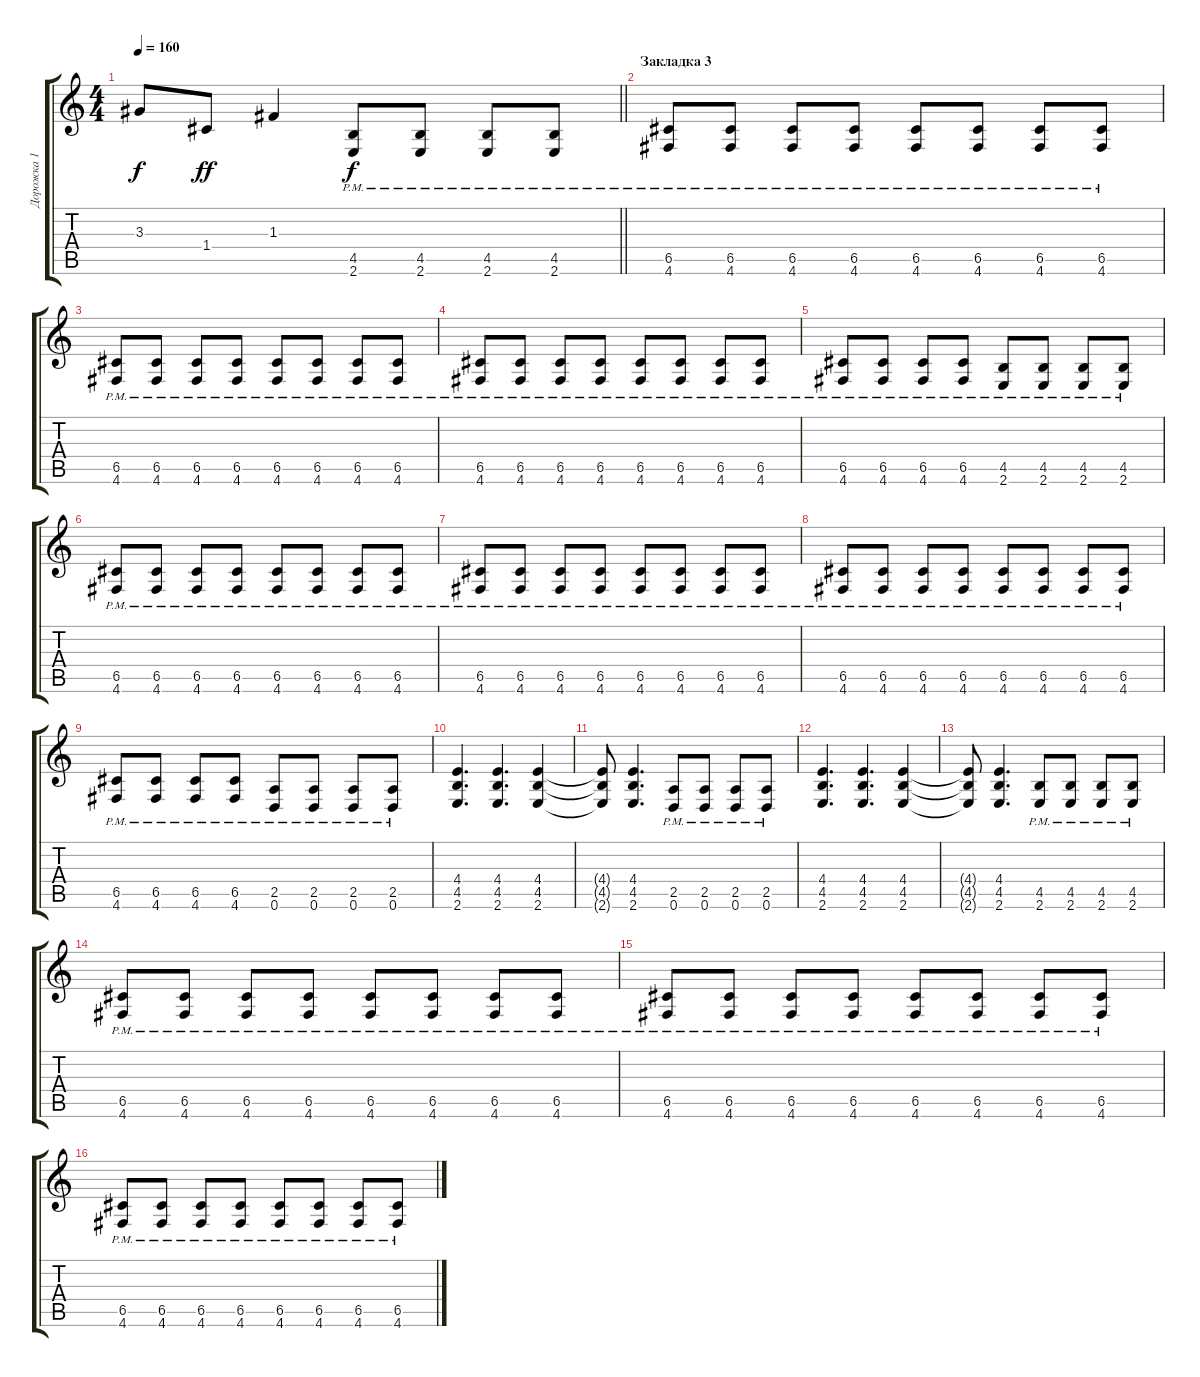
\track ("Дорожка 1" "Дорожка 1") {instrument distortionguitar}
\staff {score tabs}
\tuning (D4 A3 F3 C3 G2 D2) {hide}
\ts (4 4)
\tempo 160
\clef g2
\barLineRight lightlight
\ks c
3.3{t}.8{dy f} 1.4.8{dy ff} 1.3.4 (4.5{pm} 2.6{pm}).8{dy f} (4.5{pm} 2.6{pm}).8 (4.5{pm} 2.6{pm}).8 (4.5{pm} 2.6{pm}).8 |
\section ("" "Закладка 3")
(6.5{pm} 4.6{pm}).8 (6.5{pm} 4.6{pm}).8 (6.5{pm} 4.6{pm}).8 (6.5{pm} 4.6{pm}).8 (6.5{pm} 4.6{pm}).8 (6.5{pm} 4.6{pm}).8 (6.5{pm} 4.6{pm}).8 (6.5{pm} 4.6{pm}).8 |
(6.5{pm} 4.6{pm}).8 (6.5{pm} 4.6{pm}).8 (6.5{pm} 4.6{pm}).8 (6.5{pm} 4.6{pm}).8 (6.5{pm} 4.6{pm}).8 (6.5{pm} 4.6{pm}).8 (6.5{pm} 4.6{pm}).8 (6.5{pm} 4.6{pm}).8 |
(6.5{pm} 4.6{pm}).8 (6.5{pm} 4.6{pm}).8 (6.5{pm} 4.6{pm}).8 (6.5{pm} 4.6{pm}).8 (6.5{pm} 4.6{pm}).8 (6.5{pm} 4.6{pm}).8 (6.5{pm} 4.6{pm}).8 (6.5{pm} 4.6{pm}).8 |
(6.5{pm} 4.6{pm}).8 (6.5{pm} 4.6{pm}).8 (6.5{pm} 4.6{pm}).8 (6.5{pm} 4.6{pm}).8 (4.5{pm} 2.6{pm}).8 (4.5{pm} 2.6{pm}).8 (4.5{pm} 2.6{pm}).8 (4.5{pm} 2.6{pm}).8 |
(6.5{pm} 4.6{pm}).8 (6.5{pm} 4.6{pm}).8 (6.5{pm} 4.6{pm}).8 (6.5{pm} 4.6{pm}).8 (6.5{pm} 4.6{pm}).8 (6.5{pm} 4.6{pm}).8 (6.5{pm} 4.6{pm}).8 (6.5{pm} 4.6{pm}).8 |
(6.5{pm} 4.6{pm}).8 (6.5{pm} 4.6{pm}).8 (6.5{pm} 4.6{pm}).8 (6.5{pm} 4.6{pm}).8 (6.5{pm} 4.6{pm}).8 (6.5{pm} 4.6{pm}).8 (6.5{pm} 4.6{pm}).8 (6.5{pm} 4.6{pm}).8 |
(6.5{pm} 4.6{pm}).8 (6.5{pm} 4.6{pm}).8 (6.5{pm} 4.6{pm}).8 (6.5{pm} 4.6{pm}).8 (6.5{pm} 4.6{pm}).8 (6.5{pm} 4.6{pm}).8 (6.5{pm} 4.6{pm}).8 (6.5{pm} 4.6{pm}).8 |
(6.5{pm} 4.6{pm}).8 (6.5{pm} 4.6{pm}).8 (6.5{pm} 4.6{pm}).8 (6.5{pm} 4.6{pm}).8 (2.5{pm} 0.6{pm}).8 (2.5{pm} 0.6{pm}).8 (2.5{pm} 0.6{pm}).8 (2.5{pm} 0.6{pm}).8 |
(4.4 4.5 2.6).4{d} (4.4 4.5 2.6).4{d} (4.4 4.5 2.6).4 |
(4.4{t} 4.5{t} 2.6{t}).8 (4.4 4.5 2.6).4{d} (2.5{pm} 0.6{pm}).8 (2.5{pm} 0.6{pm}).8 (2.5{pm} 0.6{pm}).8 (2.5{pm} 0.6{pm}).8 |
(4.4 4.5 2.6).4{d} (4.4 4.5 2.6).4{d} (4.4 4.5 2.6).4 |
(4.4{t} 4.5{t} 2.6{t}).8 (4.4 4.5 2.6).4{d} (4.5{pm} 2.6{pm}).8 (4.5{pm} 2.6{pm}).8 (4.5{pm} 2.6{pm}).8 (4.5{pm} 2.6{pm}).8 |
(6.5{pm} 4.6{pm}).8 (6.5{pm} 4.6{pm}).8 (6.5{pm} 4.6{pm}).8 (6.5{pm} 4.6{pm}).8 (6.5{pm} 4.6{pm}).8 (6.5{pm} 4.6{pm}).8 (6.5{pm} 4.6{pm}).8 (6.5{pm} 4.6{pm}).8 |
(6.5{pm} 4.6{pm}).8 (6.5{pm} 4.6{pm}).8 (6.5{pm} 4.6{pm}).8 (6.5{pm} 4.6{pm}).8 (6.5{pm} 4.6{pm}).8 (6.5{pm} 4.6{pm}).8 (6.5{pm} 4.6{pm}).8 (6.5{pm} 4.6{pm}).8 |
(6.5{pm} 4.6{pm}).8 (6.5{pm} 4.6{pm}).8 (6.5{pm} 4.6{pm}).8 (6.5{pm} 4.6{pm}).8 (6.5{pm} 4.6{pm}).8 (6.5{pm} 4.6{pm}).8 (6.5{pm} 4.6{pm}).8 (6.5{pm} 4.6{pm}).8
